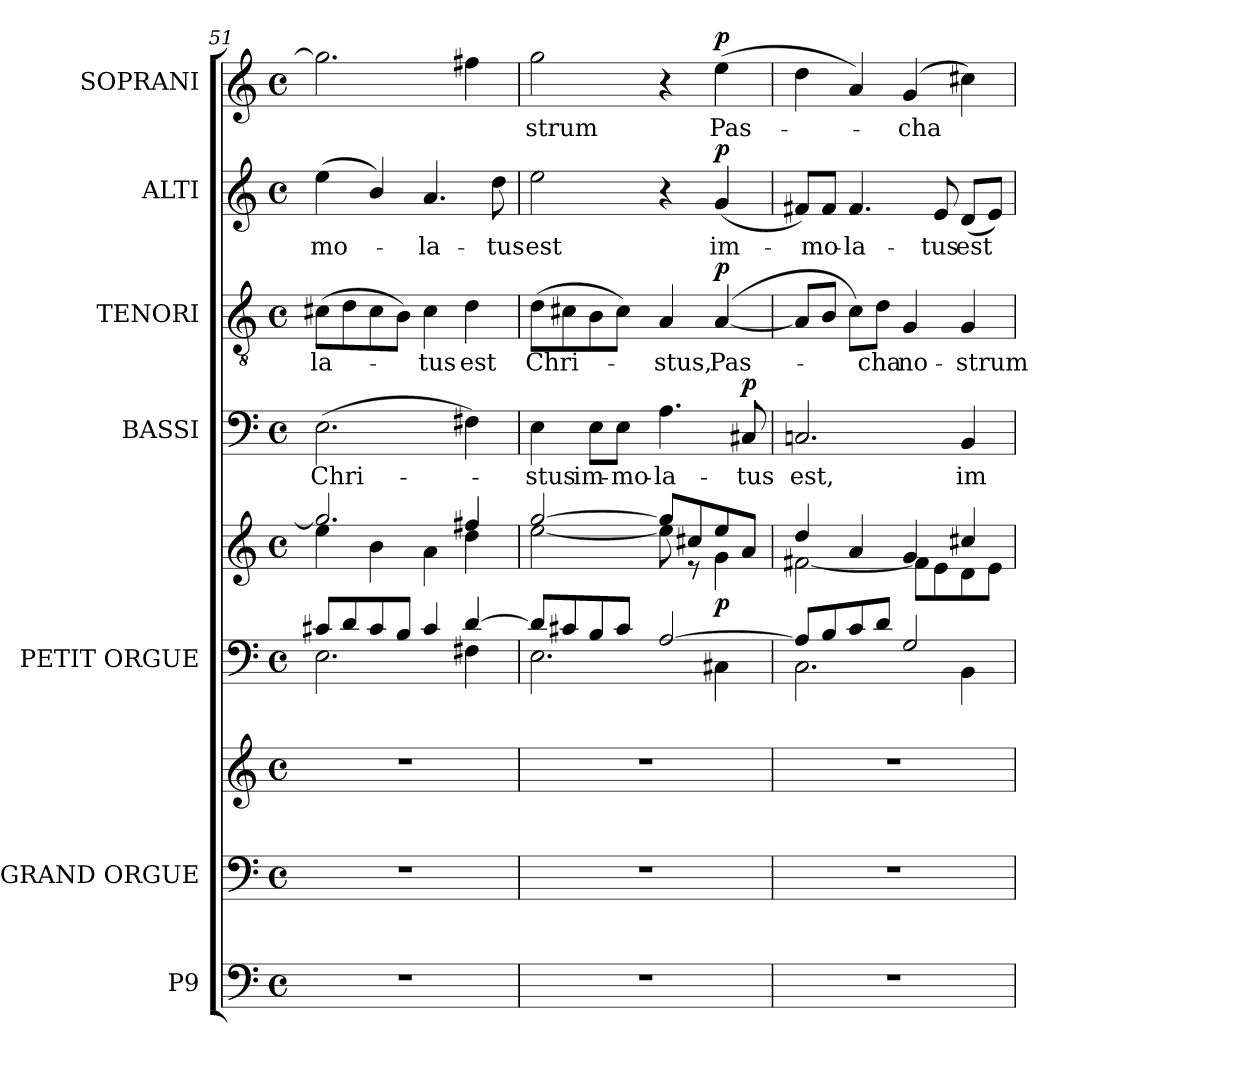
**kern	**kern	**kern	**kern	**kern	**dynam	**kern	**text	**dynam	**kern	**text	**dynam	**kern	**text	**dynam	**kern	**text	**dynam
*part7	*part6	*part6	*part5	*part5	*part5	*part4	*part4	*part4	*part3	*part3	*part3	*part2	*part2	*part2	*part1	*part1	*part1
*staff9	*staff8	*staff7	*staff6	*staff5	*staff5/6	*staff4	*staff4	*staff4	*staff3	*staff3	*staff3	*staff2	*staff2	*staff2	*staff1	*staff1	*staff1
*I"P9	*I"GRAND ORGUE	*	*I"PETIT ORGUE	*	*	*I"BASSI	*	*	*I"TENORI	*	*	*I"ALTI	*	*	*I"SOPRANI	*	*
*	*I'Org.	*	*I'Org.	*	*	*I'B.	*	*	*I'T.	*	*	*I'A.	*	*	*I'S.	*	*
*clefF4	*clefF4	*clefG2	*clefF4	*clefG2	*	*clefF4	*	*	*clefGv2	*	*	*clefG2	*	*	*clefG2	*	*
*	*	*	*	*	*	*	*	*	*ITrd7c12	*	*	*	*	*	*	*	*
*k[]	*k[]	*k[]	*k[]	*k[]	*	*k[]	*	*	*k[]	*	*	*k[]	*	*	*k[]	*	*
*C:	*C:	*C:	*C:	*C:	*	*C:	*	*	*C:	*	*	*C:	*	*	*C:	*	*
*M4/4	*M4/4	*M4/4	*M4/4	*M4/4	*	*M4/4	*	*	*M4/4	*	*	*M4/4	*	*	*M4/4	*	*
*met(c)	*met(c)	*met(c)	*met(c)	*met(c)	*	*met(c)	*	*	*met(c)	*	*	*met(c)	*	*	*met(c)	*	*
=51	=51	=51	=51	=51	=51	=51	=51	=51	=51	=51	=51	=51	=51	=51	=51	=51	=51
*	*	*	*^	*^	*	*	*	*	*	*	*	*	*	*	*	*	*
!	!	!	!	!	!	!	!	!	!LO:LY:b:color=#000000	!	!	!	!	!	!	!	!	!	!
!	!	!	!	!	!	!	!	!	!	!	!	!LO:LY:b:color=#000000	!	!	!	!	!	!	!
!	!	!	!	!	!	!	!	!	!	!	!	!	!	!	!LO:LY:b:color=#000000	!	!	!	!
1r	1r	1r	8c#Xi/L	2.Ei\	2.ggi/]	4eei\	.	(2.Ei\	Chri-	.	(8C#Xi\L	-la-	.	(4eei\	-mo-	.	2.ggi\]	.	.
.	.	.	8di/	.	.	.	.	.	.	.	8Di\	.	.	.	.	.	.	.	.
.	.	.	8c#i/	.	.	4bi\	.	.	.	.	8C#i\	.	.	4bi/)	.	.	.	.	.
.	.	.	8Bi/J	.	.	.	.	.	.	.	8BBi\J)	.	.	.	.	.	.	.	.
!	!	!	!	!	!	!	!	!	!	!	!	!LO:LY:b:color=#000000	!	!	!	!	!	!	!
!	!	!	!	!	!	!	!	!	!	!	!	!	!	!	!LO:LY:b:color=#000000	!	!	!	!
.	.	.	4c#i/	.	.	4ai\	.	.	.	.	4C#i\	-tus	.	4.ai/	-la-	.	.	.	.
!	!	!	!	!	!	!	!	!	!	!	!	!LO:LY:b:color=#000000	!	!	!	!	!	!	!
.	.	.	[4di/	4F#Xi\	4ff#Xi/	4ddi\	.	4F#Xi\)	.	.	4Di\	est	.	.	.	.	4ff#Xi\	.	.
!	!	!	!	!	!	!	!	!	!	!	!	!	!	!	!LO:LY:b:color=#000000	!	!	!	!
.	.	.	.	.	.	.	.	.	.	.	.	.	.	8ddi\	-tus	.	.	.	.
=52	=52	=52	=52	=52	=52	=52	=52	=52	=52	=52	=52	=52	=52	=52	=52	=52	=52	=52	=52
!	!	!	!	!	!	!	!	!	!LO:LY:b:color=#000000	!	!	!	!	!	!	!	!	!	!
!	!	!	!	!	!	!	!	!	!	!	!	!LO:LY:b:color=#000000	!	!	!	!	!	!	!
!	!	!	!	!	!	!	!	!	!	!	!	!	!	!	!LO:LY:b:color=#000000	!	!	!	!
!	!	!	!	!	!	!	!	!	!	!	!	!	!	!	!	!	!	!LO:LY:b:color=#000000	!
1r	1r	1r	8di/L]	2.Ei\	[2ggi/	[2eei\	.	4Ei\	-stus	.	(8Di\L	Chri-	.	2eei\	est	.	2ggi\	-strum	.
.	.	.	8c#Xi/	.	.	.	.	.	.	.	8C#Xi\	.	.	.	.	.	.	.	.
!	!	!	!	!	!	!	!	!	!LO:LY:b:color=#000000	!	!	!	!	!	!	!	!	!	!
.	.	.	8Bi/	.	.	.	.	8Ei\L	im-	.	8BBi\	.	.	.	.	.	.	.	.
!	!	!	!	!	!	!	!	!	!LO:LY:b:color=#000000	!	!	!	!	!	!	!	!	!	!
.	.	.	8c#i/J	.	.	.	.	8Ei\J	-mo-	.	8C#i\J)	.	.	.	.	.	.	.	.
!	!	!	!	!	!	!	!	!	!LO:LY:b:color=#000000	!	!	!	!	!	!	!	!	!	!
!	!	!	!	!	!	!	!	!	!	!	!	!LO:LY:b:color=#000000	!	!	!	!	!	!	!
.	.	.	[2Ai/	.	8ggi/L]	8eei\]	.	4.Ai\	-la-	.	4AAi/	-stus,	.	4r	.	.	4r	.	.
.	.	.	.	.	8cc#Xi/	8r	.	.	.	.	.	.	.	.	.	.	.	.	.
!	!	!	!	!	!	!	!	!	!	!	!	!LO:LY:b:color=#000000	!	!	!	!	!	!	!
!	!	!	!	!	!	!	!	!	!	!	!	!	!	!	!LO:LY:b:color=#000000	!	!	!	!
!	!	!	!	!	!	!	!	!	!	!	!	!	!	!	!	!	!	!LO:LY:b:color=#000000	!
.	.	.	.	4C#Xi\	8eei/	4gi\	p	.	.	.	([4AAi/	Pas-	p	(4gi/	im-	p	(4eei\	Pas-	p
!	!	!	!	!	!	!	!	!	!LO:LY:b:color=#000000	!	!	!	!	!	!	!	!	!	!
.	.	.	.	.	8ai/J	.	.	8C#Xi/	-tus	p	.	.	.	.	.	.	.	.	.
=53	=53	=53	=53	=53	=53	=53	=53	=53	=53	=53	=53	=53	=53	=53	=53	=53	=53	=53	=53
!	!	!	!	!	!	!	!	!	!LO:LY:b:color=#000000	!	!	!	!	!	!	!	!	!	!
1r	1r	1r	8Ai/L]	2.Ci\	4ddi/	[2f#Xi\	.	2.Cni/	est,	.	8AAi/L]	.	.	8f#Xi/L)	.	.	4ddi\	.	.
!	!	!	!	!	!	!	!	!	!	!	!	!	!	!	!LO:LY:b:color=#000000	!	!	!	!
.	.	.	8Bi/	.	.	.	.	.	.	.	8BBi/J	.	.	8f#i/J	-mo-	.	.	.	.
!	!	!	!	!	!	!	!	!	!	!	!	!	!	!	!LO:LY:b:color=#000000	!	!	!	!
.	.	.	8ci/	.	4ai/	.	.	.	.	.	8Ci\L)	.	.	4.f#i/	-la-	.	4ai/)	.	.
!	!	!	!	!	!	!	!	!	!	!	!	!LO:LY:b:color=#000000	!	!	!	!	!	!	!
.	.	.	8di/J	.	.	.	.	.	.	.	8Di\J	-cha	.	.	.	.	.	.	.
!	!	!	!	!	!	!	!	!	!	!	!	!LO:LY:b:color=#000000	!	!	!	!	!	!	!
!	!	!	!	!	!	!	!	!	!	!	!	!	!	!	!	!	!	!LO:LY:b:color=#000000	!
.	.	.	2Gi/	.	4gi/	8f#i\L]	.	.	.	.	4GGi/	no-	.	.	.	.	(4gi/	-cha	.
!	!	!	!	!	!	!	!	!	!	!	!	!	!	!	!LO:LY:b:color=#000000	!	!	!	!
.	.	.	.	.	.	8ei\	.	.	.	.	.	.	.	8ei/	-tus	.	.	.	.
!	!	!	!	!	!	!	!	!	!LO:LY:b:color=#000000	!	!	!	!	!	!	!	!	!	!
!	!	!	!	!	!	!	!	!	!	!	!	!LO:LY:b:color=#000000	!	!	!	!	!	!	!
!	!	!	!	!	!	!	!	!	!	!	!	!	!	!	!LO:LY:b:color=#000000	!	!	!	!
.	.	.	.	4BBi\	4cc#Xi/	8di\	.	4BBi/	im-	.	4GGi/	-strum	.	(8di/L	est	.	4cc#Xi\)	.	.
.	.	.	.	.	.	8ei\J	.	.	.	.	.	.	.	8ei/J)	.	.	.	.	.
*	*	*	*v	*v	*	*	*	*	*	*	*	*	*	*	*	*	*	*	*
*	*	*	*	*v	*v	*	*	*	*	*	*	*	*	*	*	*	*	*
=	=	=	=	=	=	=	=	=	=	=	=	=	=	=	=	=	=
*-	*-	*-	*-	*-	*-	*-	*-	*-	*-	*-	*-	*-	*-	*-	*-	*-	*-
